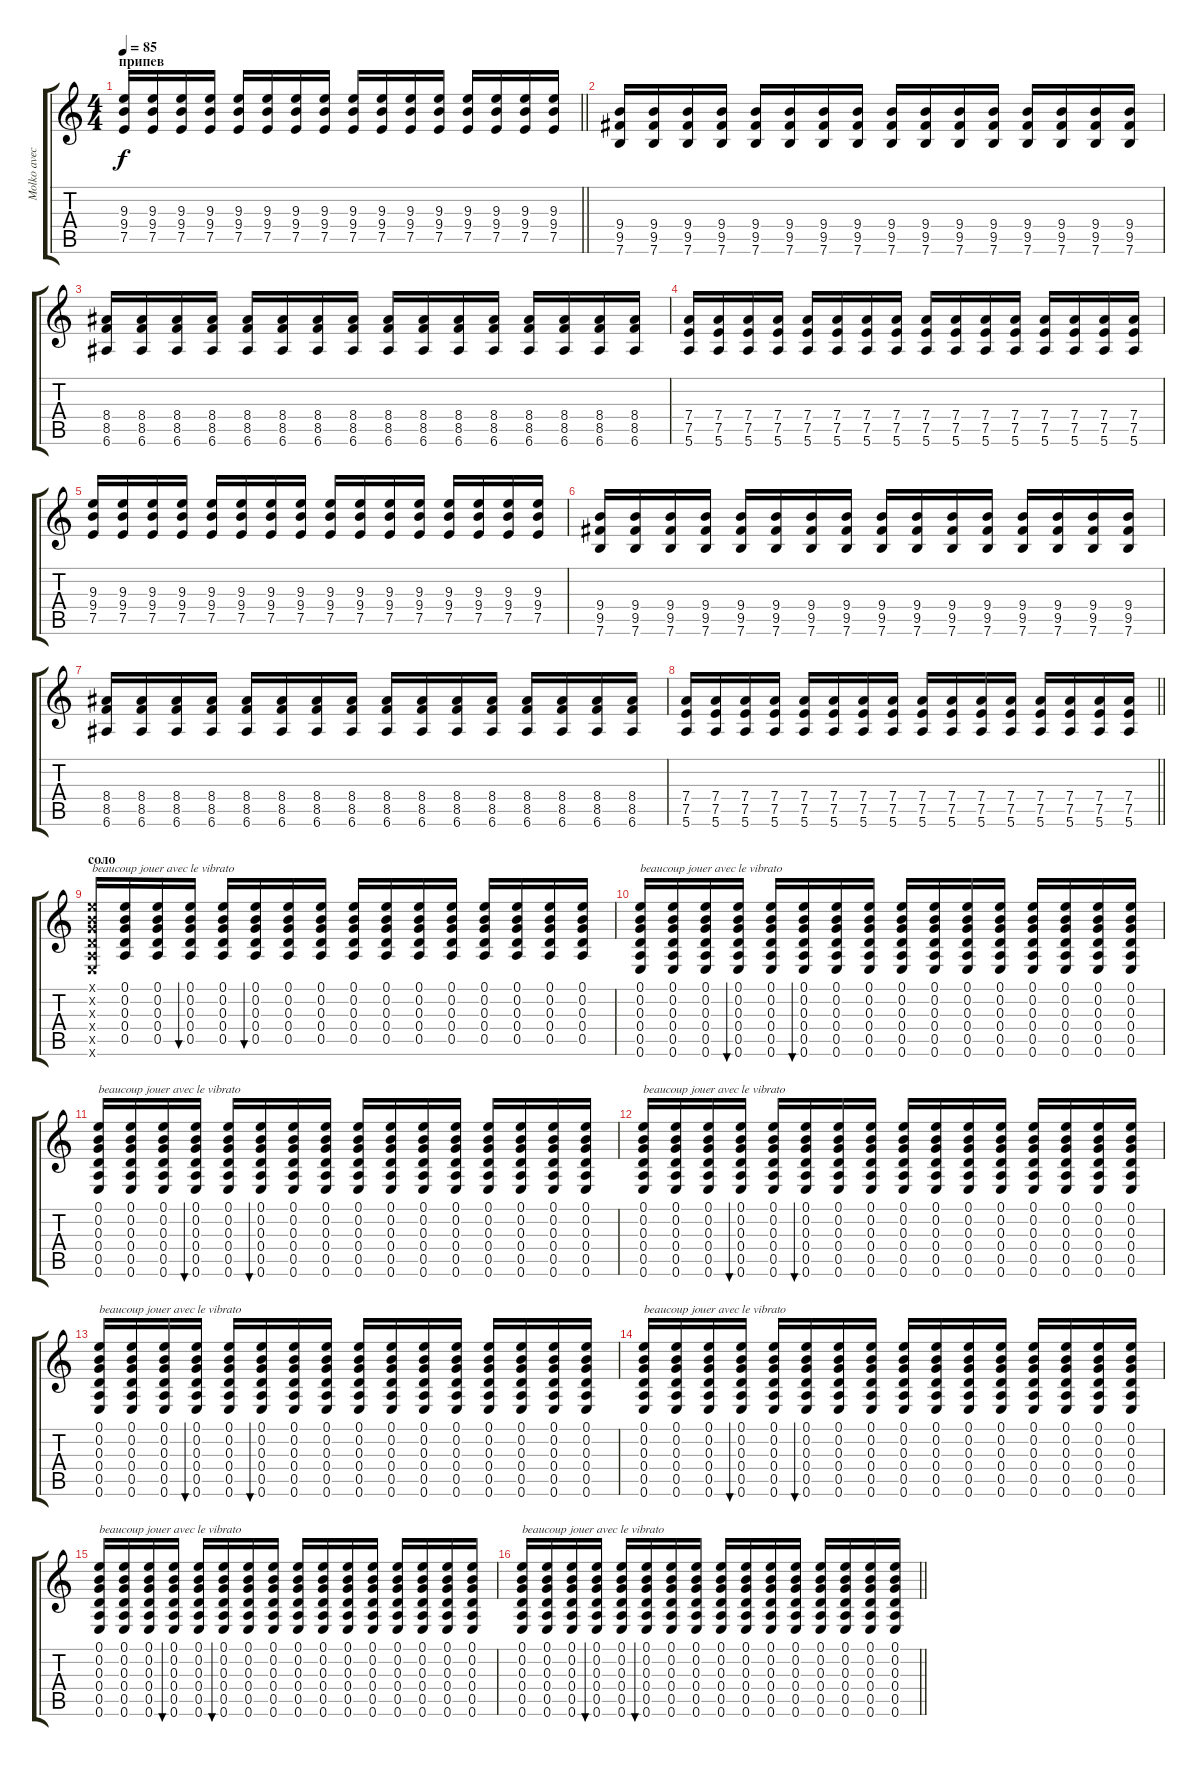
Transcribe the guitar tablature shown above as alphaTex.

\track ("Molko avec une jaguar" "Molko avec") {instrument distortionguitar}
\staff {score tabs}
\tuning (E4 B3 G3 D3 A2 E2) {hide}
\ts (4 4)
\section ("" "припев")
\tempo 85
\clef g2
\barLineRight lightlight
\ks c
(9.3 9.4 7.5).16{dy f} (9.3 9.4 7.5).16 (9.3 9.4 7.5).16 (9.3 9.4 7.5).16 (9.3 9.4 7.5).16 (9.3 9.4 7.5).16 (9.3 9.4 7.5).16 (9.3 9.4 7.5).16 (9.3 9.4 7.5).16 (9.3 9.4 7.5).16 (9.3 9.4 7.5).16 (9.3 9.4 7.5).16 (9.3 9.4 7.5).16 (9.3 9.4 7.5).16 (9.3 9.4 7.5).16 (9.3 9.4 7.5).16 |
\section ("" "")
(9.4 9.5 7.6).16 (9.4 9.5 7.6).16 (9.4 9.5 7.6).16 (9.4 9.5 7.6).16 (9.4 9.5 7.6).16 (9.4 9.5 7.6).16 (9.4 9.5 7.6).16 (9.4 9.5 7.6).16 (9.4 9.5 7.6).16 (9.4 9.5 7.6).16 (9.4 9.5 7.6).16 (9.4 9.5 7.6).16 (9.4 9.5 7.6).16 (9.4 9.5 7.6).16 (9.4 9.5 7.6).16 (9.4 9.5 7.6).16 |
(8.4 8.5 6.6).16 (8.4 8.5 6.6).16 (8.4 8.5 6.6).16 (8.4 8.5 6.6).16 (8.4 8.5 6.6).16 (8.4 8.5 6.6).16 (8.4 8.5 6.6).16 (8.4 8.5 6.6).16 (8.4 8.5 6.6).16 (8.4 8.5 6.6).16 (8.4 8.5 6.6).16 (8.4 8.5 6.6).16 (8.4 8.5 6.6).16 (8.4 8.5 6.6).16 (8.4 8.5 6.6).16 (8.4 8.5 6.6).16 |
(7.4 7.5 5.6).16 (7.4 7.5 5.6).16 (7.4 7.5 5.6).16 (7.4 7.5 5.6).16 (7.4 7.5 5.6).16 (7.4 7.5 5.6).16 (7.4 7.5 5.6).16 (7.4 7.5 5.6).16 (7.4 7.5 5.6).16 (7.4 7.5 5.6).16 (7.4 7.5 5.6).16 (7.4 7.5 5.6).16 (7.4 7.5 5.6).16 (7.4 7.5 5.6).16 (7.4 7.5 5.6).16 (7.4 7.5 5.6).16 |
(9.3 9.4 7.5).16 (9.3 9.4 7.5).16 (9.3 9.4 7.5).16 (9.3 9.4 7.5).16 (9.3 9.4 7.5).16 (9.3 9.4 7.5).16 (9.3 9.4 7.5).16 (9.3 9.4 7.5).16 (9.3 9.4 7.5).16 (9.3 9.4 7.5).16 (9.3 9.4 7.5).16 (9.3 9.4 7.5).16 (9.3 9.4 7.5).16 (9.3 9.4 7.5).16 (9.3 9.4 7.5).16 (9.3 9.4 7.5).16 |
(9.4 9.5 7.6).16 (9.4 9.5 7.6).16 (9.4 9.5 7.6).16 (9.4 9.5 7.6).16 (9.4 9.5 7.6).16 (9.4 9.5 7.6).16 (9.4 9.5 7.6).16 (9.4 9.5 7.6).16 (9.4 9.5 7.6).16 (9.4 9.5 7.6).16 (9.4 9.5 7.6).16 (9.4 9.5 7.6).16 (9.4 9.5 7.6).16 (9.4 9.5 7.6).16 (9.4 9.5 7.6).16 (9.4 9.5 7.6).16 |
(8.4 8.5 6.6).16 (8.4 8.5 6.6).16 (8.4 8.5 6.6).16 (8.4 8.5 6.6).16 (8.4 8.5 6.6).16 (8.4 8.5 6.6).16 (8.4 8.5 6.6).16 (8.4 8.5 6.6).16 (8.4 8.5 6.6).16 (8.4 8.5 6.6).16 (8.4 8.5 6.6).16 (8.4 8.5 6.6).16 (8.4 8.5 6.6).16 (8.4 8.5 6.6).16 (8.4 8.5 6.6).16 (8.4 8.5 6.6).16 |
\barLineRight lightlight
(7.4 7.5 5.6).16 (7.4 7.5 5.6).16 (7.4 7.5 5.6).16 (7.4 7.5 5.6).16 (7.4 7.5 5.6).16 (7.4 7.5 5.6).16 (7.4 7.5 5.6).16 (7.4 7.5 5.6).16 (7.4 7.5 5.6).16 (7.4 7.5 5.6).16 (7.4 7.5 5.6).16 (7.4 7.5 5.6).16 (7.4 7.5 5.6).16 (7.4 7.5 5.6).16 (7.4 7.5 5.6).16 (7.4 7.5 5.6).16 |
\section ("" "соло")
(0.1{x} 0.2{x} 0.3{x} 0.4{x} 0.5{x} 0.6{x}).16{txt "beaucoup jouer avec le vibrato" instrument guitarharmonics} (0.1 0.2 0.3 0.4 0.5).16 (0.1 0.2 0.3 0.4 0.5).16 (0.1 0.2 0.3 0.4 0.5).16{bu 60} (0.1 0.2 0.3 0.4 0.5).16 (0.1 0.2 0.3 0.4 0.5).16{bu 60} (0.1 0.2 0.3 0.4 0.5).16 (0.1 0.2 0.3 0.4 0.5).16 (0.1 0.2 0.3 0.4 0.5).16 (0.1 0.2 0.3 0.4 0.5).16 (0.1 0.2 0.3 0.4 0.5).16 (0.1 0.2 0.3 0.4 0.5).16 (0.1 0.2 0.3 0.4 0.5).16 (0.1 0.2 0.3 0.4 0.5).16 (0.1 0.2 0.3 0.4 0.5).16 (0.1 0.2 0.3 0.4 0.5).16 |
(0.1 0.2 0.3 0.4 0.5 0.6).16{txt "beaucoup jouer avec le vibrato" instrument guitarharmonics} (0.1 0.2 0.3 0.4 0.5 0.6).16 (0.1 0.2 0.3 0.4 0.5 0.6).16 (0.1 0.2 0.3 0.4 0.5 0.6).16{bu 60} (0.1 0.2 0.3 0.4 0.5 0.6).16 (0.1 0.2 0.3 0.4 0.5 0.6).16{bu 60} (0.1 0.2 0.3 0.4 0.5 0.6).16 (0.1 0.2 0.3 0.4 0.5 0.6).16 (0.1 0.2 0.3 0.4 0.5 0.6).16 (0.1 0.2 0.3 0.4 0.5 0.6).16 (0.1 0.2 0.3 0.4 0.5 0.6).16 (0.1 0.2 0.3 0.4 0.5 0.6).16 (0.1 0.2 0.3 0.4 0.5 0.6).16 (0.1 0.2 0.3 0.4 0.5 0.6).16 (0.1 0.2 0.3 0.4 0.5 0.6).16 (0.1 0.2 0.3 0.4 0.5 0.6).16 |
(0.1 0.2 0.3 0.4 0.5 0.6).16{txt "beaucoup jouer avec le vibrato" instrument guitarharmonics} (0.1 0.2 0.3 0.4 0.5 0.6).16 (0.1 0.2 0.3 0.4 0.5 0.6).16 (0.1 0.2 0.3 0.4 0.5 0.6).16{bu 60} (0.1 0.2 0.3 0.4 0.5 0.6).16 (0.1 0.2 0.3 0.4 0.5 0.6).16{bu 60} (0.1 0.2 0.3 0.4 0.5 0.6).16 (0.1 0.2 0.3 0.4 0.5 0.6).16 (0.1 0.2 0.3 0.4 0.5 0.6).16 (0.1 0.2 0.3 0.4 0.5 0.6).16 (0.1 0.2 0.3 0.4 0.5 0.6).16 (0.1 0.2 0.3 0.4 0.5 0.6).16 (0.1 0.2 0.3 0.4 0.5 0.6).16 (0.1 0.2 0.3 0.4 0.5 0.6).16 (0.1 0.2 0.3 0.4 0.5 0.6).16 (0.1 0.2 0.3 0.4 0.5 0.6).16 |
(0.1 0.2 0.3 0.4 0.5 0.6).16{txt "beaucoup jouer avec le vibrato" instrument guitarharmonics} (0.1 0.2 0.3 0.4 0.5 0.6).16 (0.1 0.2 0.3 0.4 0.5 0.6).16 (0.1 0.2 0.3 0.4 0.5 0.6).16{bu 60} (0.1 0.2 0.3 0.4 0.5 0.6).16 (0.1 0.2 0.3 0.4 0.5 0.6).16{bu 60} (0.1 0.2 0.3 0.4 0.5 0.6).16 (0.1 0.2 0.3 0.4 0.5 0.6).16 (0.1 0.2 0.3 0.4 0.5 0.6).16 (0.1 0.2 0.3 0.4 0.5 0.6).16 (0.1 0.2 0.3 0.4 0.5 0.6).16 (0.1 0.2 0.3 0.4 0.5 0.6).16 (0.1 0.2 0.3 0.4 0.5 0.6).16 (0.1 0.2 0.3 0.4 0.5 0.6).16 (0.1 0.2 0.3 0.4 0.5 0.6).16 (0.1 0.2 0.3 0.4 0.5 0.6).16 |
(0.1 0.2 0.3 0.4 0.5 0.6).16{txt "beaucoup jouer avec le vibrato" instrument guitarharmonics} (0.1 0.2 0.3 0.4 0.5 0.6).16 (0.1 0.2 0.3 0.4 0.5 0.6).16 (0.1 0.2 0.3 0.4 0.5 0.6).16{bu 60} (0.1 0.2 0.3 0.4 0.5 0.6).16 (0.1 0.2 0.3 0.4 0.5 0.6).16{bu 60} (0.1 0.2 0.3 0.4 0.5 0.6).16 (0.1 0.2 0.3 0.4 0.5 0.6).16 (0.1 0.2 0.3 0.4 0.5 0.6).16 (0.1 0.2 0.3 0.4 0.5 0.6).16 (0.1 0.2 0.3 0.4 0.5 0.6).16 (0.1 0.2 0.3 0.4 0.5 0.6).16 (0.1 0.2 0.3 0.4 0.5 0.6).16 (0.1 0.2 0.3 0.4 0.5 0.6).16 (0.1 0.2 0.3 0.4 0.5 0.6).16 (0.1 0.2 0.3 0.4 0.5 0.6).16 |
(0.1 0.2 0.3 0.4 0.5 0.6).16{txt "beaucoup jouer avec le vibrato" instrument guitarharmonics} (0.1 0.2 0.3 0.4 0.5 0.6).16 (0.1 0.2 0.3 0.4 0.5 0.6).16 (0.1 0.2 0.3 0.4 0.5 0.6).16{bu 60} (0.1 0.2 0.3 0.4 0.5 0.6).16 (0.1 0.2 0.3 0.4 0.5 0.6).16{bu 60} (0.1 0.2 0.3 0.4 0.5 0.6).16 (0.1 0.2 0.3 0.4 0.5 0.6).16 (0.1 0.2 0.3 0.4 0.5 0.6).16 (0.1 0.2 0.3 0.4 0.5 0.6).16 (0.1 0.2 0.3 0.4 0.5 0.6).16 (0.1 0.2 0.3 0.4 0.5 0.6).16 (0.1 0.2 0.3 0.4 0.5 0.6).16 (0.1 0.2 0.3 0.4 0.5 0.6).16 (0.1 0.2 0.3 0.4 0.5 0.6).16 (0.1 0.2 0.3 0.4 0.5 0.6).16 |
(0.1 0.2 0.3 0.4 0.5 0.6).16{txt "beaucoup jouer avec le vibrato" instrument guitarharmonics} (0.1 0.2 0.3 0.4 0.5 0.6).16 (0.1 0.2 0.3 0.4 0.5 0.6).16 (0.1 0.2 0.3 0.4 0.5 0.6).16{bu 60} (0.1 0.2 0.3 0.4 0.5 0.6).16 (0.1 0.2 0.3 0.4 0.5 0.6).16{bu 60} (0.1 0.2 0.3 0.4 0.5 0.6).16 (0.1 0.2 0.3 0.4 0.5 0.6).16 (0.1 0.2 0.3 0.4 0.5 0.6).16 (0.1 0.2 0.3 0.4 0.5 0.6).16 (0.1 0.2 0.3 0.4 0.5 0.6).16 (0.1 0.2 0.3 0.4 0.5 0.6).16 (0.1 0.2 0.3 0.4 0.5 0.6).16 (0.1 0.2 0.3 0.4 0.5 0.6).16 (0.1 0.2 0.3 0.4 0.5 0.6).16 (0.1 0.2 0.3 0.4 0.5 0.6).16 |
\barLineRight lightlight
(0.1 0.2 0.3 0.4 0.5 0.6).16{txt "beaucoup jouer avec le vibrato" instrument guitarharmonics} (0.1 0.2 0.3 0.4 0.5 0.6).16 (0.1 0.2 0.3 0.4 0.5 0.6).16 (0.1 0.2 0.3 0.4 0.5 0.6).16{bu 60} (0.1 0.2 0.3 0.4 0.5 0.6).16 (0.1 0.2 0.3 0.4 0.5 0.6).16{bu 60} (0.1 0.2 0.3 0.4 0.5 0.6).16 (0.1 0.2 0.3 0.4 0.5 0.6).16 (0.1 0.2 0.3 0.4 0.5 0.6).16 (0.1 0.2 0.3 0.4 0.5 0.6).16 (0.1 0.2 0.3 0.4 0.5 0.6).16 (0.1 0.2 0.3 0.4 0.5 0.6).16 (0.1 0.2 0.3 0.4 0.5 0.6).16 (0.1 0.2 0.3 0.4 0.5 0.6).16 (0.1 0.2 0.3 0.4 0.5 0.6).16 (0.1 0.2 0.3 0.4 0.5 0.6).16
